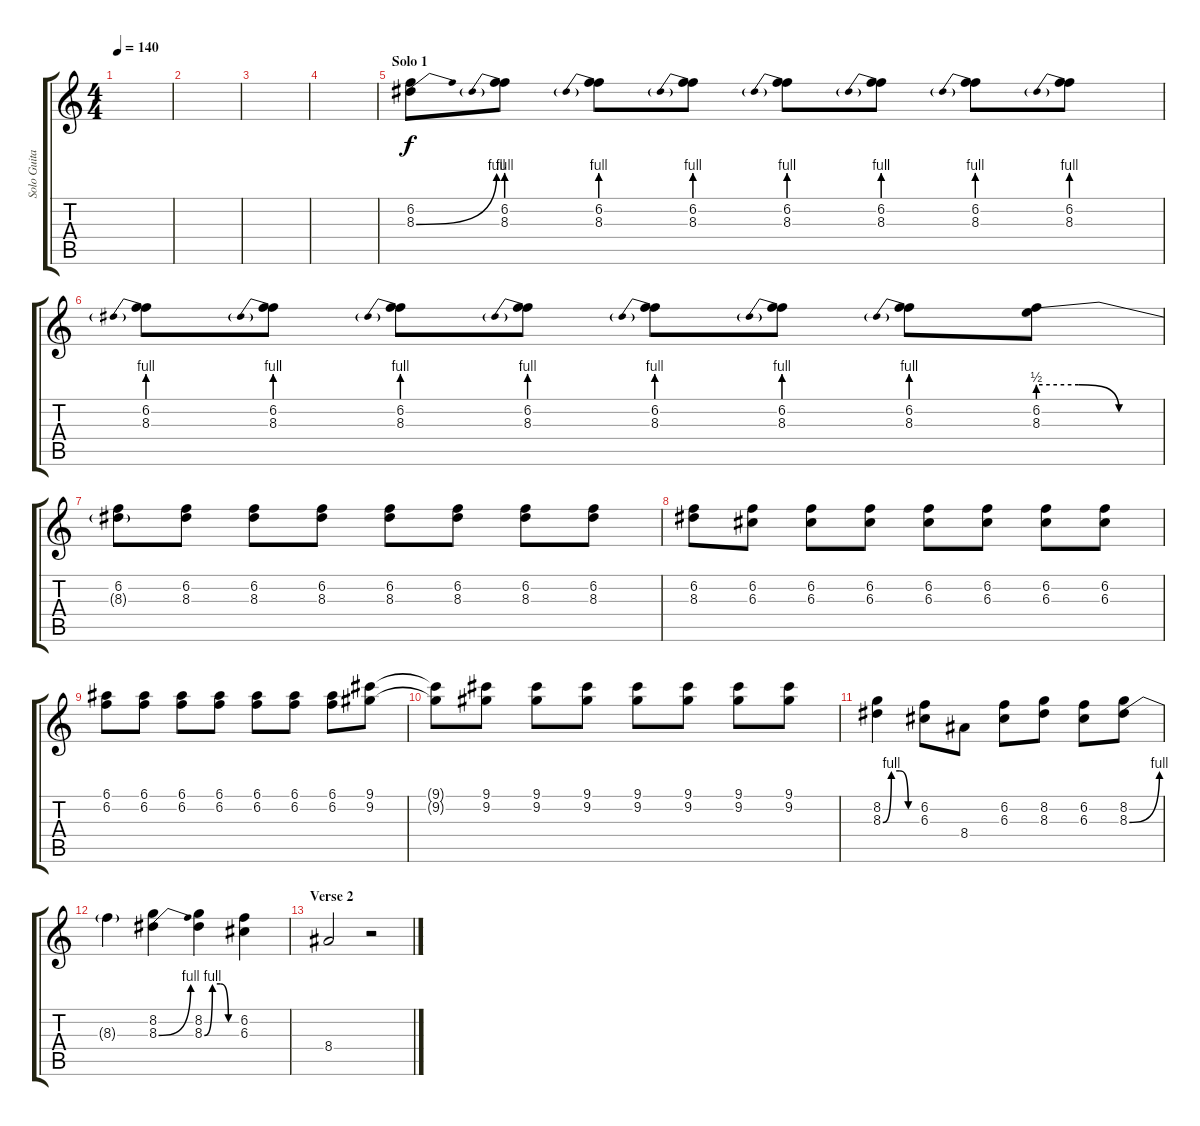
\track ("Solo Guitar" "Solo Guita") {instrument distortionguitar}
\staff {score tabs}
\tuning (E4 B3 G3 D3 A2 E2) {hide}
\ts (4 4)
\tempo 140
\clef g2
\ks c
|
|
|
|
\section ("" "Solo 1")
(6.2 8.3{be (bend 0 0 60 4)}).8 (6.2 8.3{be (prebend 0 4 60 4)}).8 (6.2 8.3{be (prebend 0 4 60 4)}).8 (6.2 8.3{be (prebend 0 4 60 4)}).8 (6.2 8.3{be (prebend 0 4 60 4)}).8 (6.2 8.3{be (prebend 0 4 60 4)}).8 (6.2 8.3{be (prebend 0 4 60 4)}).8 (6.2 8.3{be (prebend 0 4 60 4)}).8 |
(6.2 8.3{be (prebend 0 4 60 4)}).8 (6.2 8.3{be (prebend 0 4 60 4)}).8 (6.2 8.3{be (prebend 0 4 60 4)}).8 (6.2 8.3{be (prebend 0 4 60 4)}).8 (6.2 8.3{be (prebend 0 4 60 4)}).8 (6.2 8.3{be (prebend 0 4 60 4)}).8 (6.2 8.3{be (prebend 0 4 60 4)}).8 (6.2 8.3{be (custom 0 2 20 2 40 0 60 0)}).8 |
(6.2 8.3{t}).8 (6.2 8.3).8 (6.2 8.3).8 (6.2 8.3).8 (6.2 8.3).8 (6.2 8.3).8 (6.2 8.3).8 (6.2 8.3).8 |
(6.2 8.3).8 (6.2 6.3).8 (6.2 6.3).8 (6.2 6.3).8 (6.2 6.3).8 (6.2 6.3).8 (6.2 6.3).8 (6.2 6.3).8 |
(6.1 6.2).8 (6.1 6.2).8 (6.1 6.2).8 (6.1 6.2).8 (6.1 6.2).8 (6.1 6.2).8 (6.1 6.2).8 (9.1 9.2).8 |
(9.1{t} 9.2{t}).8 (9.1 9.2).8 (9.1 9.2).8 (9.1 9.2).8 (9.1 9.2).8 (9.1 9.2).8 (9.1 9.2).8 (9.1 9.2).8 |
(8.2 8.3{be (custom 0 0 15 4 30 4 45 0 60 0)}).4 (6.2 6.3).8 8.4.8 (6.2 6.3).8 (8.2 8.3).8 (6.2 6.3).8 (8.2 8.3{be (bend 0 0 60 4)}).8 |
8.3{t}.4 (8.2 8.3{be (bend 0 0 60 4)}).4 (8.2 8.3{be (custom 0 0 15 4 30 4 45 0 60 0)}).4 (6.2 6.3).4 |
\section ("" "Verse 2")
8.4.2 r.2
